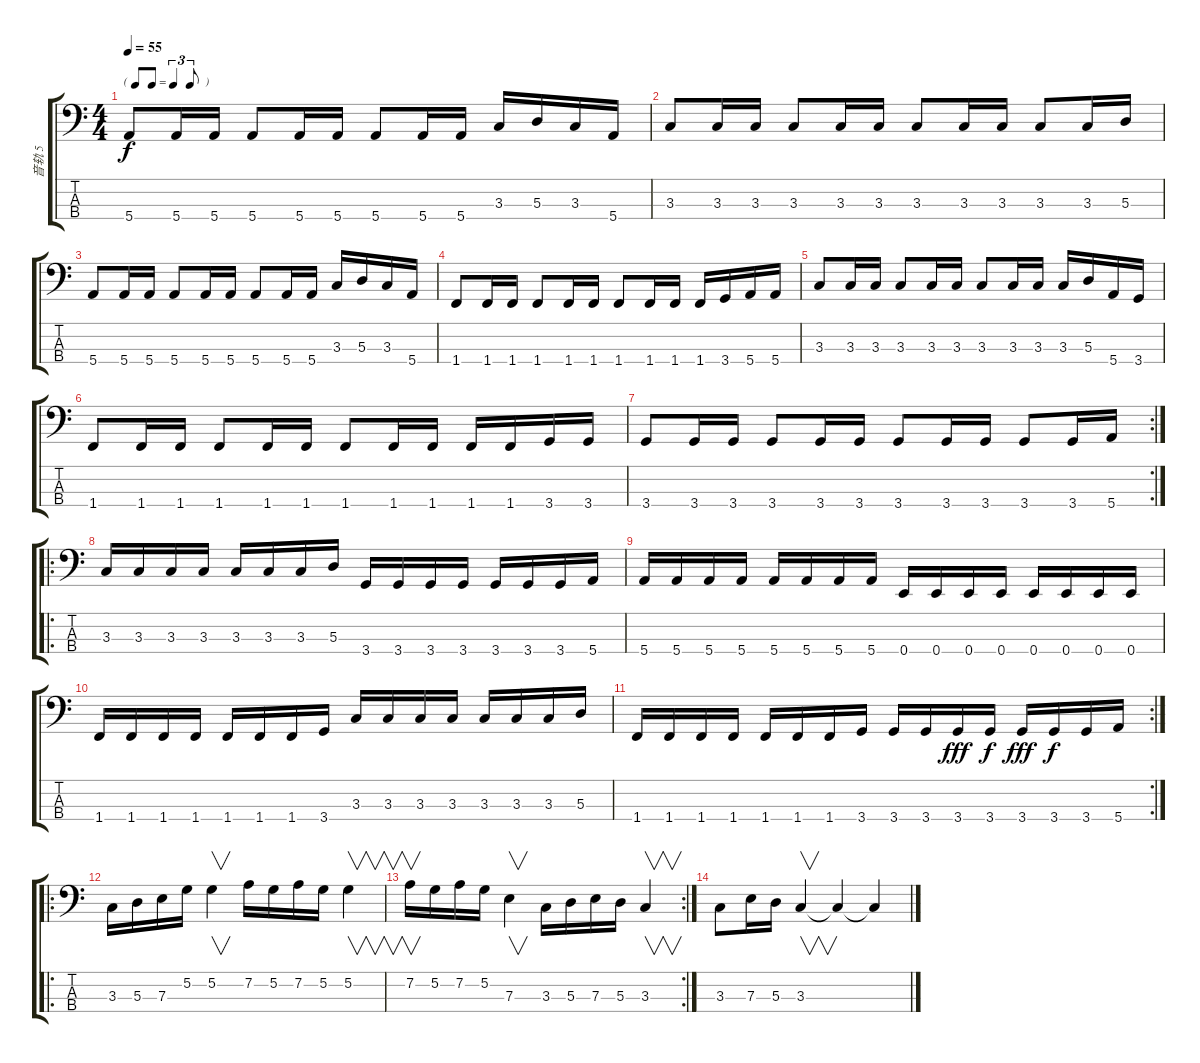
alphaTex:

\track ("音轨 5" "音轨 5") {instrument electricbasspick}
\staff {score tabs}
\tuning (G2 D2 A1 E1) {hide}
\ts (4 4)
\tf triplet8th
\tempo 55
\clef f4
\ks c
5.4.8{dy f} 5.4.16 5.4.16 5.4.8 5.4.16 5.4.16 5.4.8 5.4.16 5.4.16 3.3.16 5.3.16 3.3.16 5.4.16 |
3.3.8 3.3.16 3.3.16 3.3.8 3.3.16 3.3.16 3.3.8 3.3.16 3.3.16 3.3.8 3.3.16 5.3.16 |
5.4.8 5.4.16 5.4.16 5.4.8 5.4.16 5.4.16 5.4.8 5.4.16 5.4.16 3.3.16 5.3.16 3.3.16 5.4.16 |
1.4.8 1.4.16 1.4.16 1.4.8 1.4.16 1.4.16 1.4.8 1.4.16 1.4.16 1.4.16 3.4.16 5.4.16 5.4.16 |
3.3.8 3.3.16 3.3.16 3.3.8 3.3.16 3.3.16 3.3.8 3.3.16 3.3.16 3.3.16 5.3.16 5.4.16 3.4.16 |
1.4.8 1.4.16 1.4.16 1.4.8 1.4.16 1.4.16 1.4.8 1.4.16 1.4.16 1.4.16 1.4.16 3.4.16 3.4.16 |
\rc 2
3.4.8 3.4.16 3.4.16 3.4.8 3.4.16 3.4.16 3.4.8 3.4.16 3.4.16 3.4.8 3.4.16 5.4.16 |
\ro
3.3.16 3.3.16 3.3.16 3.3.16 3.3.16 3.3.16 3.3.16 5.3.16 3.4.16 3.4.16 3.4.16 3.4.16 3.4.16 3.4.16 3.4.16 5.4.16 |
5.4.16 5.4.16 5.4.16 5.4.16 5.4.16 5.4.16 5.4.16 5.4.16 0.4.16 0.4.16 0.4.16 0.4.16 0.4.16 0.4.16 0.4.16 0.4.16 |
1.4.16 1.4.16 1.4.16 1.4.16 1.4.16 1.4.16 1.4.16 3.4.16 3.3.16 3.3.16 3.3.16 3.3.16 3.3.16 3.3.16 3.3.16 5.3.16 |
\rc 2
1.4.16 1.4.16 1.4.16{instrument electricbasspick} 1.4.16 1.4.16 1.4.16 1.4.16 3.4.16 3.4.16 3.4.16 3.4.16{dy fff} 3.4.16{dy f} 3.4.16{dy fff} 3.4.16{dy f} 3.4.16 5.4.16 |
\ro
3.3.16 5.3.16 7.3.16 5.2.16 5.2.4{v} 7.2.16 5.2.16 7.2.16 5.2.16 5.2.4{v} |
\rc 2
7.2.16{v} 5.2.16 7.2.16 5.2.16 7.3.4{v} 3.3.16 5.3.16 7.3.16 5.3.16 3.3.4{v} |
3.3.8 7.3.16 5.3.16 3.3.4{v} 3.3{t}.4 3.3{t}.4
